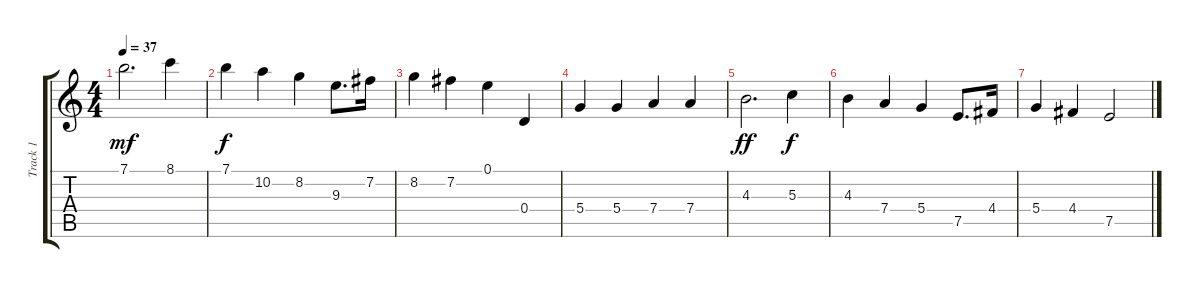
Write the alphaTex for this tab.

\track ("Track 1" "Track 1") {instrument acousticguitarnylon}
\staff {score tabs}
\tuning (E4 B3 G3 D3 A2 E2) {hide}
\ts (4 4)
\tempo 37
\clef g2
\ks aminor
7.1.2{d dy mf} 8.1.4 |
7.1.4{dy f} 10.2.4 8.2.4 9.3.8{d} 7.2.16 |
8.2.4 7.2.4 0.1.4 0.4.4 |
5.4.4 5.4.4 7.4.4 7.4.4 |
4.3.2{d dy ff} 5.3.4{dy f} |
4.3.4 7.4.4 5.4.4 7.5.8{d} 4.4.16 |
5.4.4 4.4.4 7.5.2
